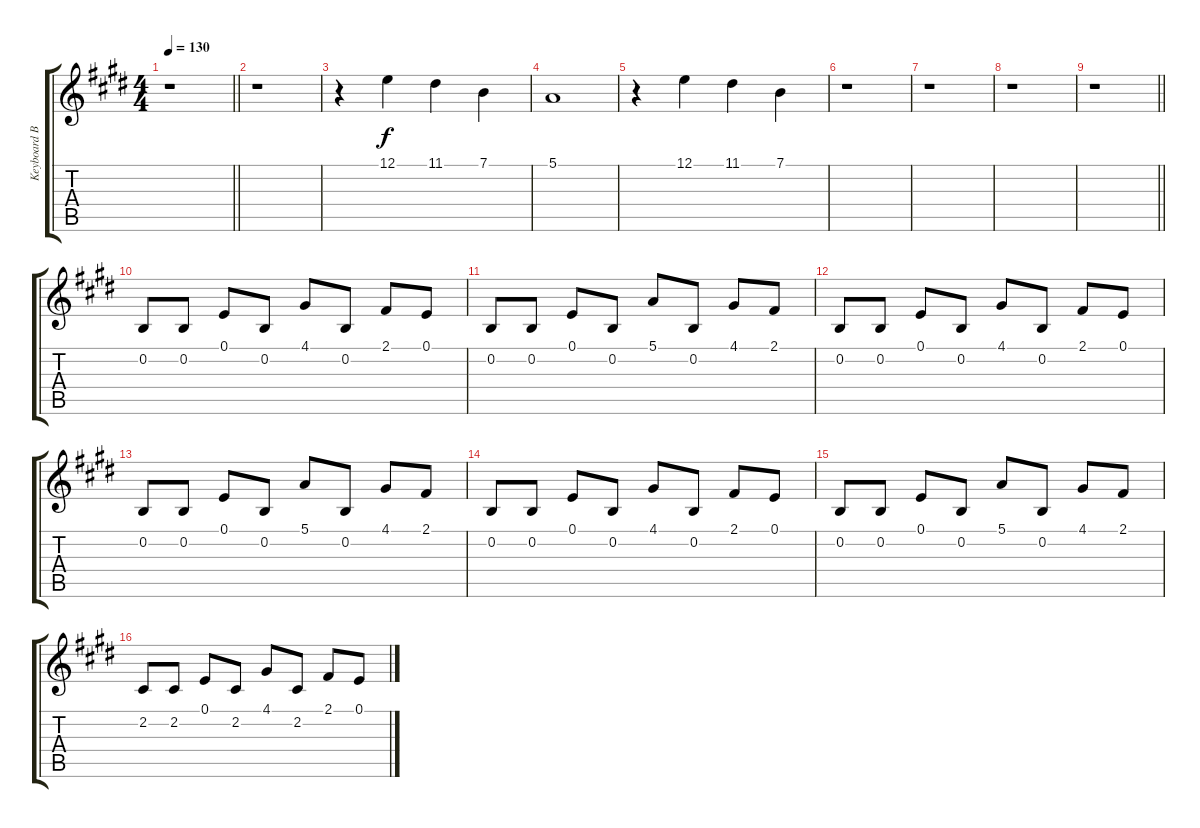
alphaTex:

\track ("Keyboard Bells - David Bryan" "Keyboard B") {instrument vibraphone}
\staff {score tabs}
\tuning (E4 B3 G3 D3 A2 E2) {hide}
\ts (4 4)
\tempo 130
\clef g2
\barLineRight lightlight
\ks c#minor
r.1{dy f} |
\ks e
r.1 |
\ks c#minor
r.4 12.1.4 11.1.4 7.1.4 |
5.1.1 |
r.4 12.1.4 11.1.4 7.1.4 |
\ks e
r.1 |
\ks c#minor
r.1 |
r.1 |
\barLineRight lightlight
r.1 |
\ks e
0.2.8 0.2.8 0.1.8 0.2.8 4.1.8 0.2.8 2.1.8 0.1.8 |
\ks c#minor
0.2.8 0.2.8 0.1.8 0.2.8 5.1.8 0.2.8 4.1.8 2.1.8 |
0.2.8 0.2.8 0.1.8 0.2.8 4.1.8 0.2.8 2.1.8 0.1.8 |
0.2.8 0.2.8 0.1.8 0.2.8 5.1.8 0.2.8 4.1.8 2.1.8 |
\ks e
0.2.8 0.2.8 0.1.8 0.2.8 4.1.8 0.2.8 2.1.8 0.1.8 |
\ks c#minor
0.2.8 0.2.8 0.1.8 0.2.8 5.1.8 0.2.8 4.1.8 2.1.8 |
2.2.8 2.2.8 0.1.8 2.2.8 4.1.8 2.2.8 2.1.8 0.1.8
